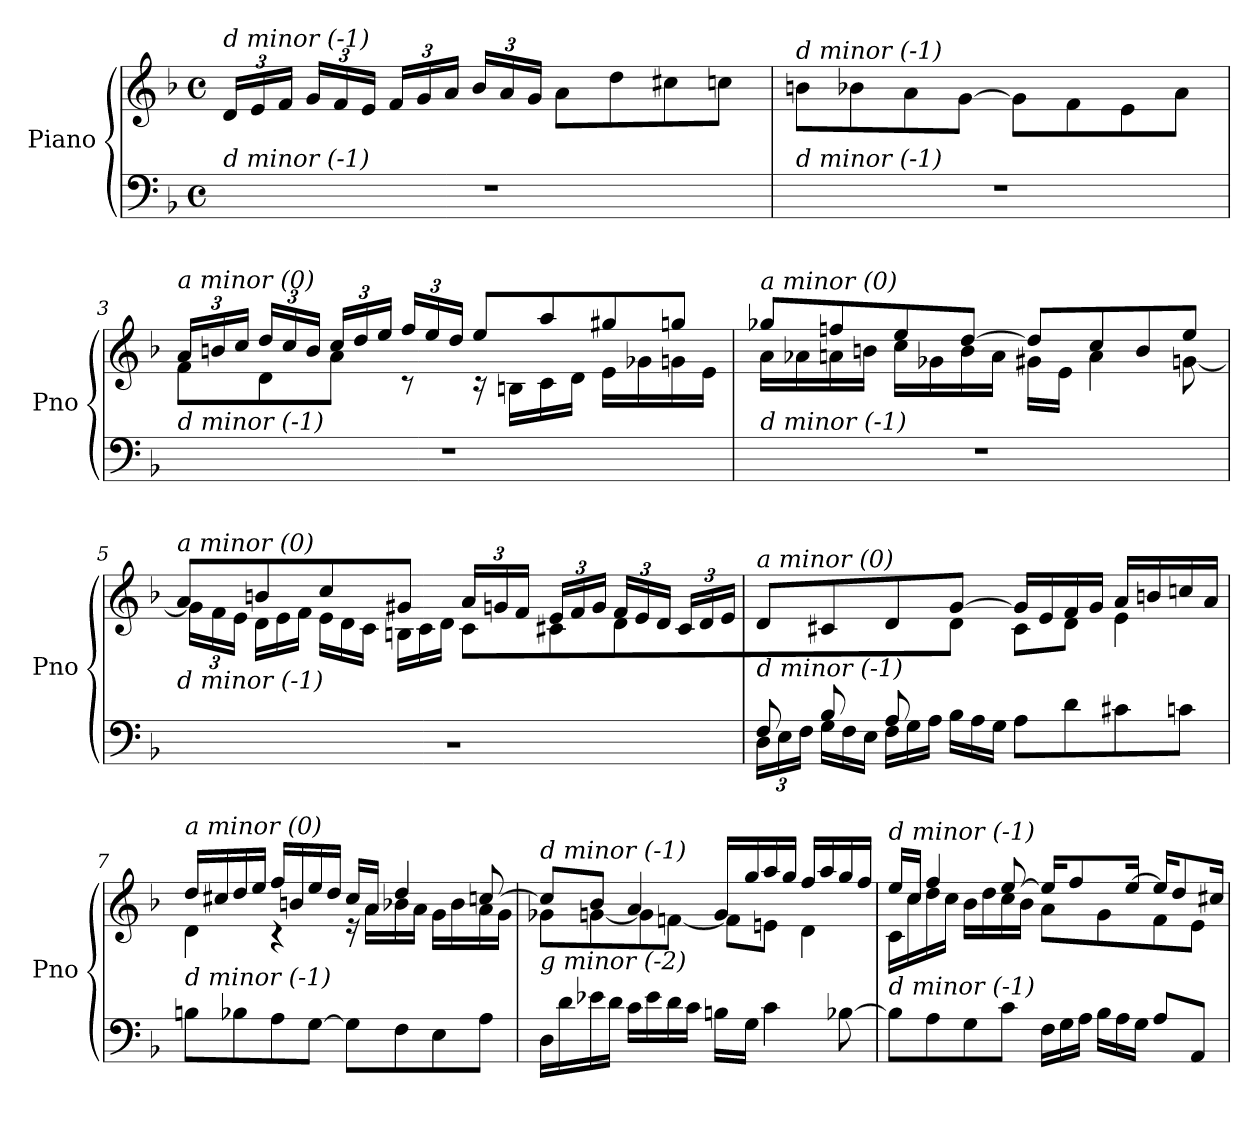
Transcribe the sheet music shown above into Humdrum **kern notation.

**kern	**kern
*part1	*part1
*staff2	*staff1
*I"Piano	*
*I'Pno	*
*clefF4	*clefG2
*k[b-]	*k[b-]
*M4/4	*M4/4
*met(c)	*met(c)
*	*Xbrackettup
=1	=1
!	!LO:TX:i:t=d minor (-1)
!LO:TX:i:t=d minor (-1)	!
1r	24d/LL
.	24e/
.	24f/JJ
.	24g/LL
.	24f/
.	24e/JJ
.	24f/LL
.	24g/
.	24a/JJ
.	24b-/LL
.	24a/
.	24g/JJ
.	8a\L
.	8dd\
.	8cc#X\
.	8ccn\J
=2	=2
!	!LO:TX:i:t=d minor (-1)
!LO:TX:i:t=d minor (-1)	!
1r	8bn\L
.	8b-X\
.	8a\
.	[8g\J
.	8g\L]
.	8f\
.	8e\
.	8a\J
=3	=3
*	*^
!	!LO:TX:i:t=a minor (0)	!
!LO:TX:i:t=d minor (-1)	!	!
1r	24a/LL	8f\L
.	24bn/	.
.	24cc/JJ	.
.	24dd/LL	8d\
.	24cc/	.
.	24b/JJ	.
.	24cc/LL	8a\J
.	24dd/	.
.	24ee/JJ	.
.	24ff/LL	8r
.	24ee/	.
.	24dd/JJ	.
.	8ee/L	16r
.	.	16Bn\LL
.	8aa/	16c\
.	.	16d\JJ
.	8gg#X/	16e\LL
.	.	16g-Xi\
.	8ggn/J	16g\
.	.	16e\JJ
!!LO:LB:g=z	!!
=4	=4	=4
!	!LO:TX:i:t=a minor (0)	!
!LO:TX:i:t=d minor (-1)	!	!
1r	8gg-Xi/L	16a\LL
.	.	16a-Xi\
.	8ffn/	16a\
.	.	16bn\JJ
.	8ee/	16cc\LL
.	.	16g-Xi\
.	[8dd/J	16b\
.	.	16a\JJ
.	8dd/L]	16g#\LL
.	.	16e\JJ
.	8cc/	4a\
.	8b/	.
.	8ee/J	[8gn\
=5	=5	=5
*^	*	*
!	!	!LO:TX:i:t=a minor (0)	!
!LO:TX:i:t=d minor (-1)	!	!	!
2..ryy	1r	8a/L	24g\LL]
.	.	.	24f\
.	.	.	24e\JJ
*	*	*	*Xtuplet
.	.	8bn/	24d\LL
.	.	.	24e\
.	.	.	24f\JJ
.	.	8cc/	24e\LL
.	.	.	24d\
.	.	.	24c\JJ
.	.	8g#X/J	24Bn\LL
.	.	.	24c\
.	.	.	24d\JJ
.	.	24a/LL	8c\L
.	.	24gn/	.
.	.	24f/JJ	.
.	.	24e/LL	8c#X\
.	.	24f/	.
.	.	24g/JJ	.
.	.	24f/LL	8d\
.	.	24e/	.
.	.	24d/JJ	.
8G/J	.	24c#/LL	8ryy
.	.	24d/	.
.	.	24e/JJ	.
!!LO:LB:g=z	!!
=6	=6	=6	=6
*	*Xbrackettup	*	*
!	!	!LO:TX:i:t=a minor (0)	!
!LO:TX:i:t=d minor (-1)	!	!	!
8F/L	24D\LL	8d/L	4.ryy
.	24E\	.	.
.	24F\JJ	.	.
*	*Xtuplet	*	*
8B-/	24G\LL	8c#X/	.
.	24F\	.	.
.	24E\JJ	.	.
8A/	24F\LL	8d/	.
.	24G\	.	.
.	24A\JJ	.	.
2ryy	24B-\LL	[8g/J	8d\J
.	24A\	.	.
.	24G\JJ	.	.
.	8A\L	16g/LL]	8c#\L
.	.	16e/	.
.	8d\	16f/	8d\J
.	.	16g/JJ	.
.	8c#X\	16a/LL	4e\
.	.	16bn/	.
8ryy	8cn\J	16ccn/	.
.	.	16a/JJ	.
*v	*v	*	*
=7	=7	=7
!	!LO:TX:i:t=a minor (0)	!
!LO:TX:i:t=d minor (-1)	!	!
8Bn\L	16dd/LL	4d\
.	16cc#X/	.
8B-X\	16dd/	.
.	16ee/JJ	.
8A\	16ff/LL	4r
.	16bn/	.
[8G\J	16ee/	.
.	16dd/JJ	.
8G\L]	16cc#/LL	16r
.	16a/JJ	16a\LL
8F\	4dd/	16b-X\
.	.	16a\JJ
8E\	.	16g\LL
.	.	16b-\
8A\J	[8ccn/	16a\
.	.	16g\JJ
!!LO:LB:g=z	!!
=8	=8	=8
!	!LO:TX:i:t=d minor (-1)	!
!LO:TX:i:t=g minor (-2)	!	!
16D\LL	8cc/L]	8g-Xi\L
16d\	.	.
16e-X\	8b-/J	[8g\
16d\JJ	.	.
16c\LL	4a/	8g\]
16e-\	.	.
16d\	.	[8fn\J
16c\JJ	.	.
16Bn\LL	16g/LL	8f\L]
16G\JJ	16gg/	.
4c\	16aa/	8en\J
.	16gg/JJ	.
.	16ff/LL	4d\
.	16aa/	.
[8B-X\	16gg/	.
.	16ff/JJ	.
=9	=9	=9
!	!LO:TX:i:t=d minor (-1)	!
!LO:TX:i:t=d minor (-1)	!	!
8B-\L]	16ee/LL	16c\LL
.	16cc/JJ	16cc\
8A\	4ff/	16dd\
.	.	16cc\JJ
8G\	.	16b-\LL
.	.	16dd\
8c\J	[8ee/	16cc\
.	.	16b-\JJ
24F\LL	16ee/KL]	8a\L
24G\	.	.
.	8ff/	.
24A\JJ	.	.
24B-\LL	.	8g\
24A\	.	.
.	[16ee/Jk	.
24G\JJ	.	.
8A\L	16ee/KL]	8f\
.	8dd/	.
8AA/J	.	8e\J
.	16cc#X/Jk	.
*	*v	*v
=	=
*-	*-
